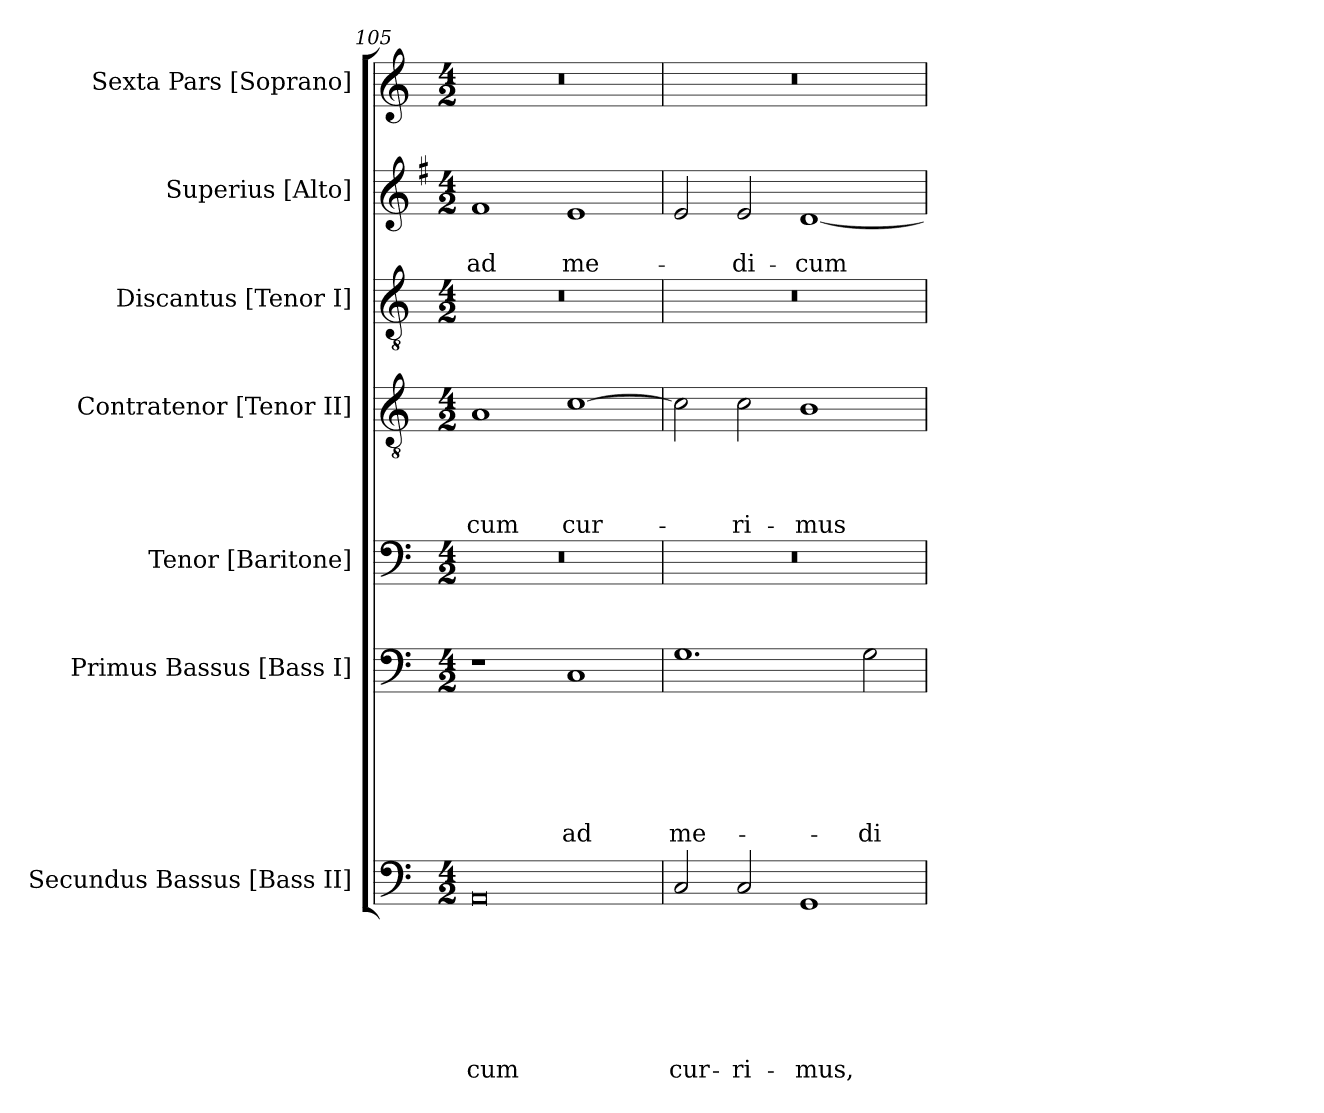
**kern	**text	**text	**text	**text	**text	**text	**text	**kern	**text	**text	**text	**text	**text	**text	**kern	**kern	**text	**text	**text	**text	**kern	**kern	**text	**text	**kern
*part7	*part7	*part7	*part7	*part7	*part7	*part7	*part7	*part6	*part6	*part6	*part6	*part6	*part6	*part6	*part5	*part4	*part4	*part4	*part4	*part4	*part3	*part2	*part2	*part2	*part1
*staff7	*staff7	*staff7	*staff7	*staff7	*staff7	*staff7	*staff7	*staff6	*staff6	*staff6	*staff6	*staff6	*staff6	*staff6	*staff5	*staff4	*staff4	*staff4	*staff4	*staff4	*staff3	*staff2	*staff2	*staff2	*staff1
*I"Secundus Bassus [Bass II]	*	*	*	*	*	*	*	*I"Primus Bassus [Bass I]	*	*	*	*	*	*	*I"Tenor [Baritone]	*I"Contratenor [Tenor II]	*	*	*	*	*I"Discantus [Tenor I]	*I"Superius [Alto]	*	*	*I"Sexta Pars [Soprano]
*I'B II	*	*	*	*	*	*	*	*I'B I	*	*	*	*	*	*	*I'Bar	*I'T II	*	*	*	*	*I'T I	*I'A	*	*	*I'S
*clefF4	*	*	*	*	*	*	*	*clefF4	*	*	*	*	*	*	*clefF4	*clefGv2	*	*	*	*	*clefGv2	*clefG2	*	*	*clefG2
*k[]	*	*	*	*	*	*	*	*k[]	*	*	*	*	*	*	*k[]	*k[]	*	*	*	*	*k[]	*k[f#]	*	*	*k[]
*C:	*	*	*	*	*	*	*	*C:	*	*	*	*	*	*	*C:	*C:	*	*	*	*	*C:	*G:	*	*	*C:
*M4/2	*	*	*	*	*	*	*	*M4/2	*	*	*	*	*	*	*M4/2	*M4/2	*	*	*	*	*M4/2	*M4/2	*	*	*M4/2
=105	=105	=105	=105	=105	=105	=105	=105	=105	=105	=105	=105	=105	=105	=105	=105	=105	=105	=105	=105	=105	=105	=105	=105	=105	=105
!	!	!	!	!	!	!	!LO:LY:b:rj	!	!	!	!	!	!	!	!	!	!	!	!	!LO:LY:b	!	!	!	!LO:LY:b	!
0AA	.	.	.	.	.	.	-cum	1r	.	.	.	.	.	.	0r	1A	.	.	.	-cum	0r	1f#	.	ad	0r
!	!	!	!	!	!	!	!	!	!	!	!	!	!	!LO:LY:b	!	!	!	!	!	!LO:LY:b	!	!	!	!LO:LY:b	!
.	.	.	.	.	.	.	.	1C	.	.	.	.	.	ad	.	[<1c	.	.	.	cur-	.	1e	.	me-	.
!!LO:LB:g=z
=106	=106	=106	=106	=106	=106	=106	=106	=106	=106	=106	=106	=106	=106	=106	=106	=106	=106	=106	=106	=106	=106	=106	=106	=106	=106
*	*	*	*	*	*	*	*	*	*	*	*	*	*	*	*	*	*	*	*	*	*	*k[]	*	*	*
*	*	*	*	*	*	*	*	*	*	*	*	*	*	*	*	*	*	*	*	*	*	*C:	*	*	*
!	!	!	!	!	!	!	!LO:LY:b:rj	!	!	!	!	!	!	!LO:LY:b	!	!	!	!	!	!	!	!	!	!	!
2C/	.	.	.	.	.	.	cur-	1.G	.	.	.	.	.	me-	0r	2c\]	.	.	.	.	0r	2e/	.	.	0r
!	!	!	!	!	!	!	!LO:LY:b:rj	!	!	!	!	!	!	!	!	!	!	!	!	!LO:LY:b	!	!	!	!LO:LY:b	!
2C/	.	.	.	.	.	.	-ri-	.	.	.	.	.	.	.	.	2c\	.	.	.	-ri-	.	2e/	.	-di-	.
!	!	!	!	!	!	!	!LO:LY:b:rj	!	!	!	!	!	!	!	!	!	!	!	!	!LO:LY:b	!	!	!	!LO:LY:b	!
1GG	.	.	.	.	.	.	-mus,	.	.	.	.	.	.	.	.	1B	.	.	.	-mus	.	[<1d	.	-cum	.
!	!	!	!	!	!	!	!	!	!	!	!	!	!	!LO:LY:b	!	!	!	!	!	!	!	!	!	!	!
.	.	.	.	.	.	.	.	2G\	.	.	.	.	.	-di-	.	.	.	.	.	.	.	.	.	.	.
=	=	=	=	=	=	=	=	=	=	=	=	=	=	=	=	=	=	=	=	=	=	=	=	=	=
*-	*-	*-	*-	*-	*-	*-	*-	*-	*-	*-	*-	*-	*-	*-	*-	*-	*-	*-	*-	*-	*-	*-	*-	*-	*-
